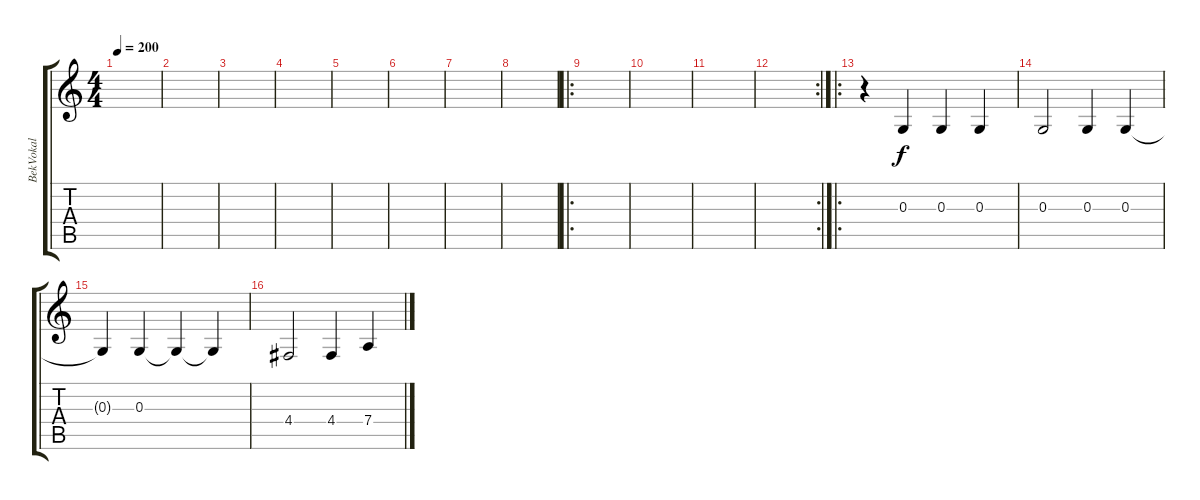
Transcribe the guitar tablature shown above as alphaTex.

\track ("BekVokal" "BekVokal") {solo instrument tuba}
\staff {score tabs}
\tuning (E4 B3 G3 D3 A2 E2) {hide}
\ts (4 4)
\tempo 200
\clef g2
\ks c
|
|
|
|
|
|
|
|
\ro
|
|
|
\rc 2
|
\ro
r.4 0.3.4 0.3.4 0.3.4 |
0.3.2 0.3.4 0.3.4 |
0.3{t}.4 0.3.4 0.3{t}.4 0.3{t}.4 |
4.4.2 4.4.4 7.4.4
